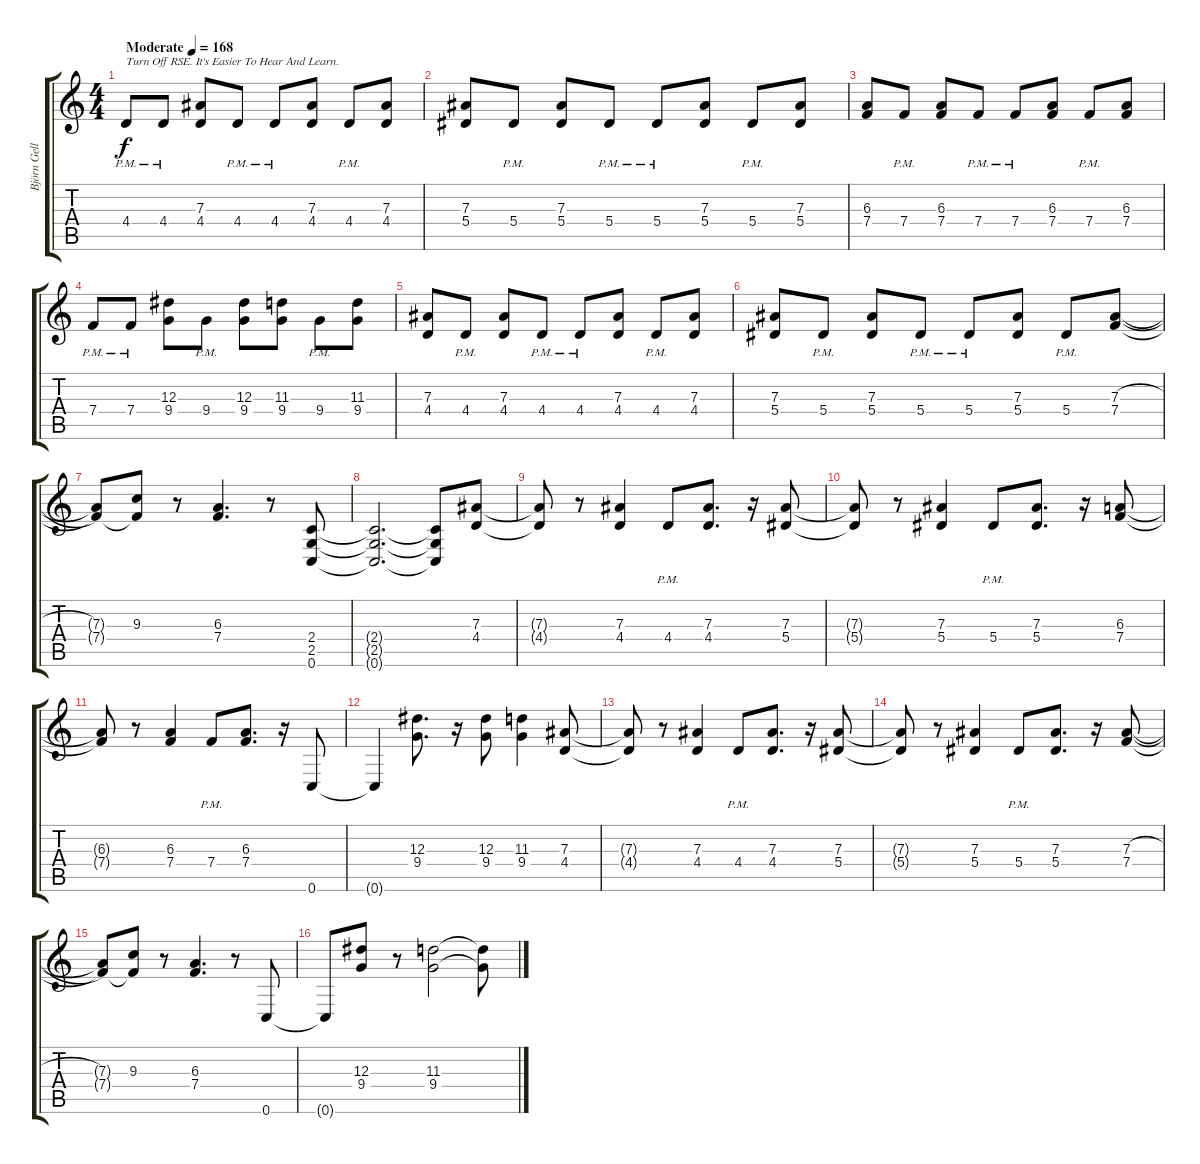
\track ("Björn Gellotte" "Björn Gell") {instrument distortionguitar}
\staff {score tabs}
\tuning (C4 G3 Eb3 Bb2 F2 C2) {hide}
\ts (4 4)
\tempo (168 "Moderate")
\clef g2
\ks c
4.4{pm}.8{txt "Turn Off RSE. It's Easier To Hear And Learn." dy f balance 16 instrument distortionguitar} 4.4{pm}.8 (7.3 4.4).8 4.4{pm}.8 4.4{pm}.8 (7.3 4.4).8 4.4{pm}.8 (7.3 4.4).8 |
(7.3 5.4).8 5.4{pm}.8 (7.3 5.4).8 5.4{pm}.8 5.4{pm}.8 (7.3 5.4).8 5.4{pm}.8 (7.3 5.4).8 |
(6.3 7.4).8 7.4{pm}.8 (6.3 7.4).8 7.4{pm}.8 7.4{pm}.8 (6.3 7.4).8 7.4{pm}.8 (6.3 7.4).8 |
7.4{pm}.8 7.4{pm}.8 (12.3 9.4).8 9.4{pm}.8 (12.3 9.4).8 (11.3 9.4).8 9.4{pm}.8 (11.3 9.4).8 |
(7.3 4.4).8 4.4{pm}.8 (7.3 4.4).8 4.4{pm}.8 4.4{pm}.8 (7.3 4.4).8 4.4{pm}.8 (7.3 4.4).8 |
(7.3 5.4).8 5.4{pm}.8 (7.3 5.4).8 5.4{pm}.8 5.4{pm}.8 (7.3 5.4).8 5.4{pm}.8 (7.3{h} 7.4).8 |
(7.3{t} 7.4{t}).8 (9.3 7.4{t}).8 r.8 (6.3 7.4).4{d} r.8 (2.4 2.5 0.6).8{balance 8} |
(2.4{t} 2.5{t} 0.6{t}).2{d} (2.4{t} 2.5{t} 0.6{t}).8 (7.3 4.4).8 |
(7.3{t} 4.4{t}).8 r.8 (7.3 4.4).4 4.4{pm}.8 (7.3 4.4).8{d} r.16 (7.3 5.4).8 |
(7.3{t} 5.4{t}).8 r.8 (7.3 5.4).4 5.4{pm}.8 (7.3 5.4).8{d} r.16 (6.3 7.4).8 |
(6.3{t} 7.4{t}).8 r.8 (6.3 7.4).4 7.4{pm}.8 (6.3 7.4).8{d} r.16 0.6.8 |
0.6{t}.4 (12.3 9.4).8{d} r.16 (12.3 9.4).8 (11.3 9.4).4 (7.3 4.4).8 |
(7.3{t} 4.4{t}).8 r.8 (7.3 4.4).4 4.4{pm}.8 (7.3 4.4).8{d} r.16 (7.3 5.4).8 |
(7.3{t} 5.4{t}).8 r.8 (7.3 5.4).4 5.4{pm}.8 (7.3 5.4).8{d} r.16 (7.3{h} 7.4).8 |
(7.3{t} 7.4{t}).8 (9.3 7.4{t}).8 r.8 (6.3 7.4).4{d} r.8 0.6.8 |
0.6{t}.8 (12.3 9.4).8 r.8 (11.3 9.4).2 (11.3{t} 9.4{t}).8
